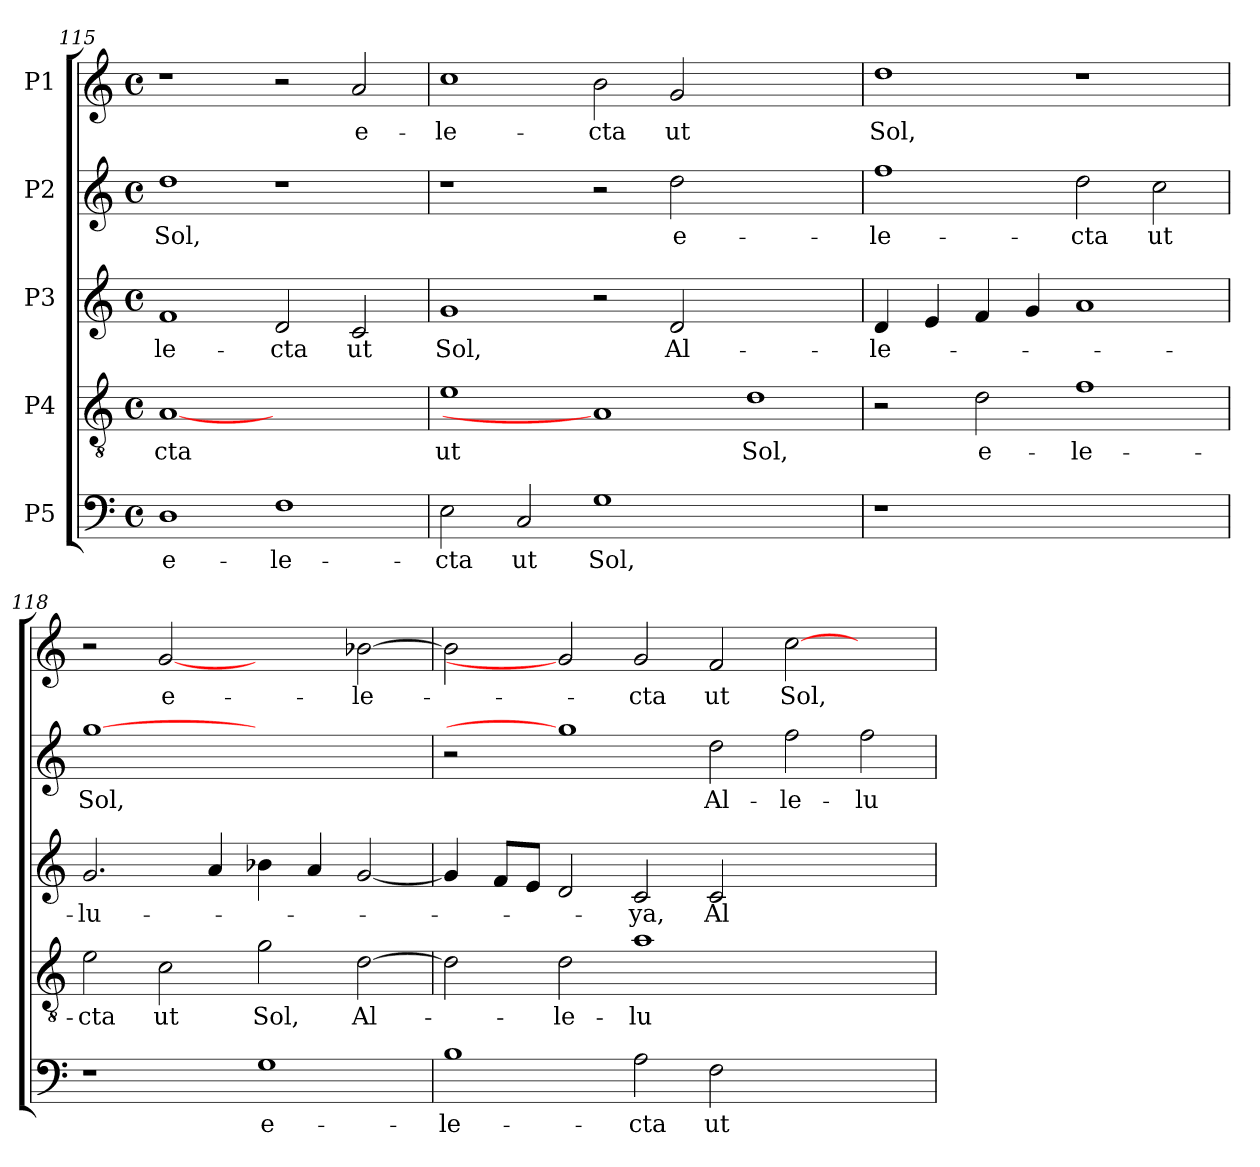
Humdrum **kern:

**kern	**text	**kern	**text	**kern	**text	**kern	**text	**kern	**text
*part5	*part5	*part4	*part4	*part3	*part3	*part2	*part2	*part1	*part1
*staff5	*staff5	*staff4	*staff4	*staff3	*staff3	*staff2	*staff2	*staff1	*staff1
*I"P5	*	*I"P4	*	*I"P3	*	*I"P2	*	*I"P1	*
*clefF4	*	*clefGv2	*	*clefG2	*	*clefG2	*	*clefG2	*
*	*	*ITrd7c12	*	*	*	*	*	*	*
*k[]	*	*k[]	*	*k[]	*	*k[]	*	*k[]	*
*C:	*	*C:	*	*C:	*	*C:	*	*C:	*
*M4/4	*	*M4/4	*	*M4/4	*	*M4/4	*	*M4/4	*
*met(c)	*	*met(c)	*	*met(c)	*	*met(c)	*	*met(c)	*
=115	=115	=115	=115	=115	=115	=115	=115	=115	=115
!	!LO:LY:b:color=#000000	!	!	!	!	!	!	!	!
!	!	!	!LO:LY:b:color=#000000	!	!	!	!	!	!
!	!	!	!	!	!LO:LY:b:color=#000000	!	!	!	!
!	!	!	!	!	!	!	!LO:LY:b:color=#000000	!	!
1Di	e-	[1AAi	-cta	1fi	-le-	1ddi	Sol,	1r	.
!	!LO:LY:b:color=#000000	!	!	!	!	!	!	!	!
!	!	!	!	!	!LO:LY:b:color=#000000	!	!	!	!
1Fi	-le-	1ryy	.	2di/	-cta	1r	.	2r	.
!	!	!	!	!	!LO:LY:b:color=#000000	!	!	!	!
!	!	!	!	!	!	!	!	!	!LO:LY:b:color=#000000
.	.	.	.	2ci/	ut	.	.	2ai/	e-
=116	=116	=116	=116	=116	=116	=116	=116	=116	=116
!	!LO:LY:b:color=#000000	!	!	!	!	!	!	!	!
!	!	!	!LO:LY:b:color=#000000	!	!	!	!	!	!
!	!	!	!	!	!LO:LY:b:color=#000000	!	!	!	!
!	!	!	!	!	!	!	!	!	!LO:LY:b:color=#000000
2Ei\	-cta	1Ei	ut	1gi	Sol,	1r	.	1cci	-le-
!	!LO:LY:b:color=#000000	!	!	!	!	!	!	!	!
2Ci/	ut	.	.	.	.	.	.	.	.
!	!LO:LY:b:color=#000000	!	!	!	!	!	!	!	!
!	!	!	!	!	!	!	!	!	!LO:LY:b:color=#000000
1Gi	Sol,	1AAi]	.	2r	.	2r	.	2bi\	-cta
!	!	!	!	!	!LO:LY:b:color=#000000	!	!	!	!
!	!	!	!	!	!	!	!LO:LY:b:color=#000000	!	!
!	!	!	!	!	!	!	!	!	!LO:LY:b:color=#000000
.	.	.	.	2di/	Al-	2ddi\	e-	2gi/	ut
!	!	!	!LO:LY:b:color=#000000	!	!	!	!	!	!
1ryy	.	1Di	Sol,	1ryy	.	1ryy	.	1ryy	.
=117	=117	=117	=117	=117	=117	=117	=117	=117	=117
!LO:N:vis=1	!	!	!	!	!	!	!	!	!
!	!	!	!	!	!LO:LY:b:color=#000000	!	!	!	!
!	!	!	!	!	!	!	!LO:LY:b:color=#000000	!	!
!	!	!	!	!	!	!	!	!	!LO:LY:b:color=#000000
1r	.	2r	.	4di/	-le-	1ffi	-le-	1ddi	Sol,
.	.	.	.	4ei/	.	.	.	.	.
!	!	!	!LO:LY:b:color=#000000	!	!	!	!	!	!
.	.	2Di\	e-	4fi/	.	.	.	.	.
.	.	.	.	4gi/	.	.	.	.	.
!	!	!	!LO:LY:b:color=#000000	!	!	!	!	!	!
!	!	!	!	!	!	!	!LO:LY:b:color=#000000	!	!
1ryy	.	1Fi	-le-	1ai	.	2ddi\	-cta	1r	.
!	!	!	!	!	!	!	!LO:LY:b:color=#000000	!	!
.	.	.	.	.	.	2cci\	ut	.	.
=118	=118	=118	=118	=118	=118	=118	=118	=118	=118
!	!	!	!LO:LY:b:color=#000000	!	!	!	!	!	!
!	!	!	!	!	!LO:LY:b:color=#000000	!	!	!	!
!	!	!	!	!	!	!	!LO:LY:b:color=#000000	!	!
1r	.	2Ei\	-cta	2.gi/	-lu-	[1ggi	Sol,	2r	.
!	!	!	!LO:LY:b:color=#000000	!	!	!	!	!	!
!	!	!	!	!	!	!	!	!	!LO:LY:b:color=#000000
.	.	2Ci\	ut	.	.	.	.	[2gi	e-
.	.	.	.	4ai/	.	.	.	.	.
!	!LO:LY:b:color=#000000	!	!	!	!	!	!	!	!
!	!	!	!LO:LY:b:color=#000000	!	!	!	!	!	!
1Gi	e-	2Gi\	Sol,	4b-Xi\	.	1ryy	.	2ryy	.
.	.	.	.	4ai/	.	.	.	.	.
!	!	!	!LO:LY:b:color=#000000	!	!	!	!	!	!
!	!	!	!	!	!	!	!	!	!LO:LY:b:color=#000000
.	.	[>2Di\	Al-	[<2gi/	.	.	.	[>2b-Xi\	-le-
!!LO:LB:g=z
=119	=119	=119	=119	=119	=119	=119	=119	=119	=119
!	!LO:LY:b:color=#000000	!	!	!	!	!	!	!	!
1Bi	-le-	2Di\]	.	4gi/]	.	2r	.	2b-i\]	.
.	.	.	.	8fi/L	.	.	.	.	.
.	.	.	.	8ei/J	.	.	.	.	.
!	!	!	!LO:LY:b:color=#000000	!	!	!	!	!	!
.	.	2Di\	-le-	2di/	.	1ggi]	.	2gi]	.
!	!LO:LY:b:color=#000000	!	!	!	!	!	!	!	!
!	!	!	!LO:LY:b:color=#000000	!	!	!	!	!	!
!	!	!	!	!	!LO:LY:b:color=#000000	!	!	!	!
!	!	!	!	!	!	!	!	!	!LO:LY:b:color=#000000
2Ai\	-cta	1Ai	-lu-	2ci/	-ya,	.	.	2gi/	-cta
!	!LO:LY:b:color=#000000	!	!	!	!	!	!	!	!
!	!	!	!	!	!LO:LY:b:color=#000000	!	!	!	!
!	!	!	!	!	!	!	!LO:LY:b:color=#000000	!	!
!	!	!	!	!	!	!	!	!	!LO:LY:b:color=#000000
2Fi\	ut	.	.	2ci/	Al-	2ddi\	Al-	2fi/	ut
!	!	!	!	!	!	!	!LO:LY:b:color=#000000	!	!
!	!	!	!	!	!	!	!	!	!LO:LY:b:color=#000000
1ryy	.	1ryy	.	1ryy	.	2ffi\	-le-	[>2cci\	Sol,
!	!	!	!	!	!	!	!LO:LY:b:color=#000000	!	!
.	.	.	.	.	.	2ffi\	-lu-	2ryy	.
=	=	=	=	=	=	=	=	=	=
*-	*-	*-	*-	*-	*-	*-	*-	*-	*-
